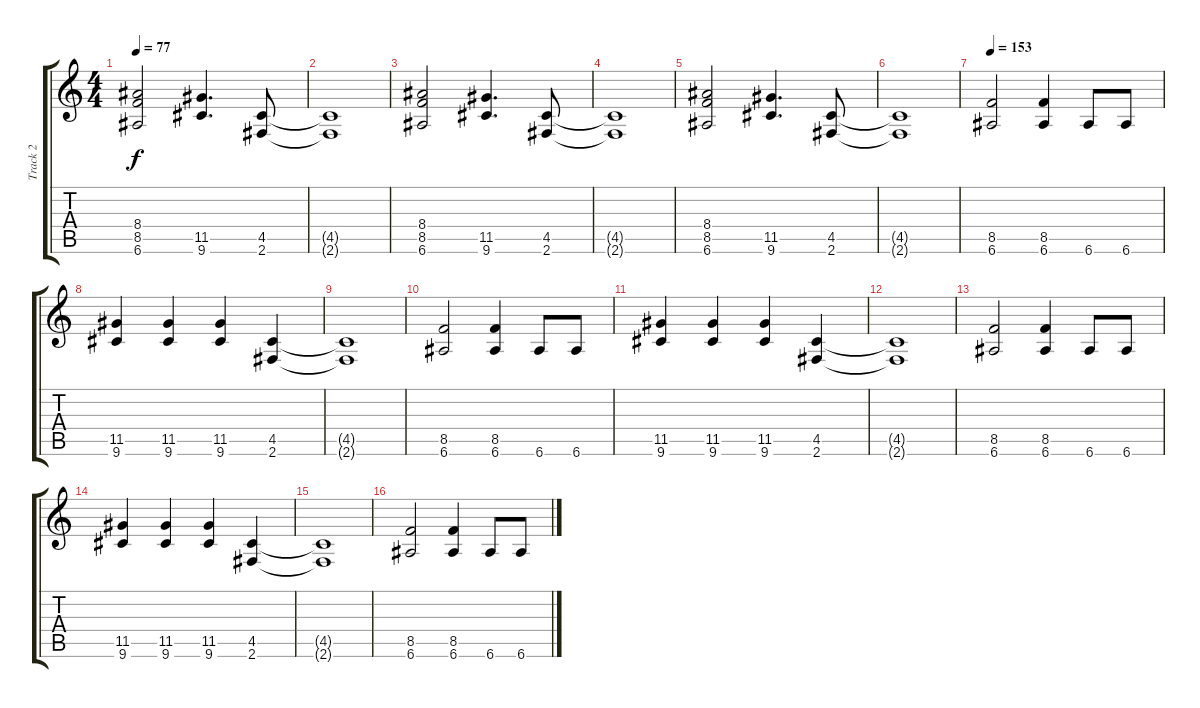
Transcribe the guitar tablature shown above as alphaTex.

\track ("Track 2" "Track 2") {instrument distortionguitar}
\staff {score tabs}
\tuning (E4 B3 G3 D3 A2 E2) {hide}
\ts (4 4)
\tempo 77
\clef g2
\ks c
(8.4 8.5 6.6).2{dy f} (11.5 9.6).4{d} (4.5 2.6).8 |
(4.5{t} 2.6{t}).1 |
(8.4 8.5 6.6).2 (11.5 9.6).4{d} (4.5 2.6).8 |
(4.5{t} 2.6{t}).1 |
(8.4 8.5 6.6).2 (11.5 9.6).4{d} (4.5 2.6).8 |
(4.5{t} 2.6{t}).1 |
\tempo 153
(8.5 6.6).2{volume 9} (8.5 6.6).4 6.6.8 6.6.8 |
(11.5 9.6).4 (11.5 9.6).4 (11.5 9.6).4 (4.5 2.6).4 |
(4.5{t} 2.6{t}).1 |
(8.5 6.6).2 (8.5 6.6).4 6.6.8 6.6.8 |
(11.5 9.6).4 (11.5 9.6).4 (11.5 9.6).4 (4.5 2.6).4 |
(4.5{t} 2.6{t}).1 |
(8.5 6.6).2 (8.5 6.6).4 6.6.8 6.6.8 |
(11.5 9.6).4 (11.5 9.6).4 (11.5 9.6).4 (4.5 2.6).4 |
(4.5{t} 2.6{t}).1 |
(8.5 6.6).2 (8.5 6.6).4 6.6.8 6.6.8
